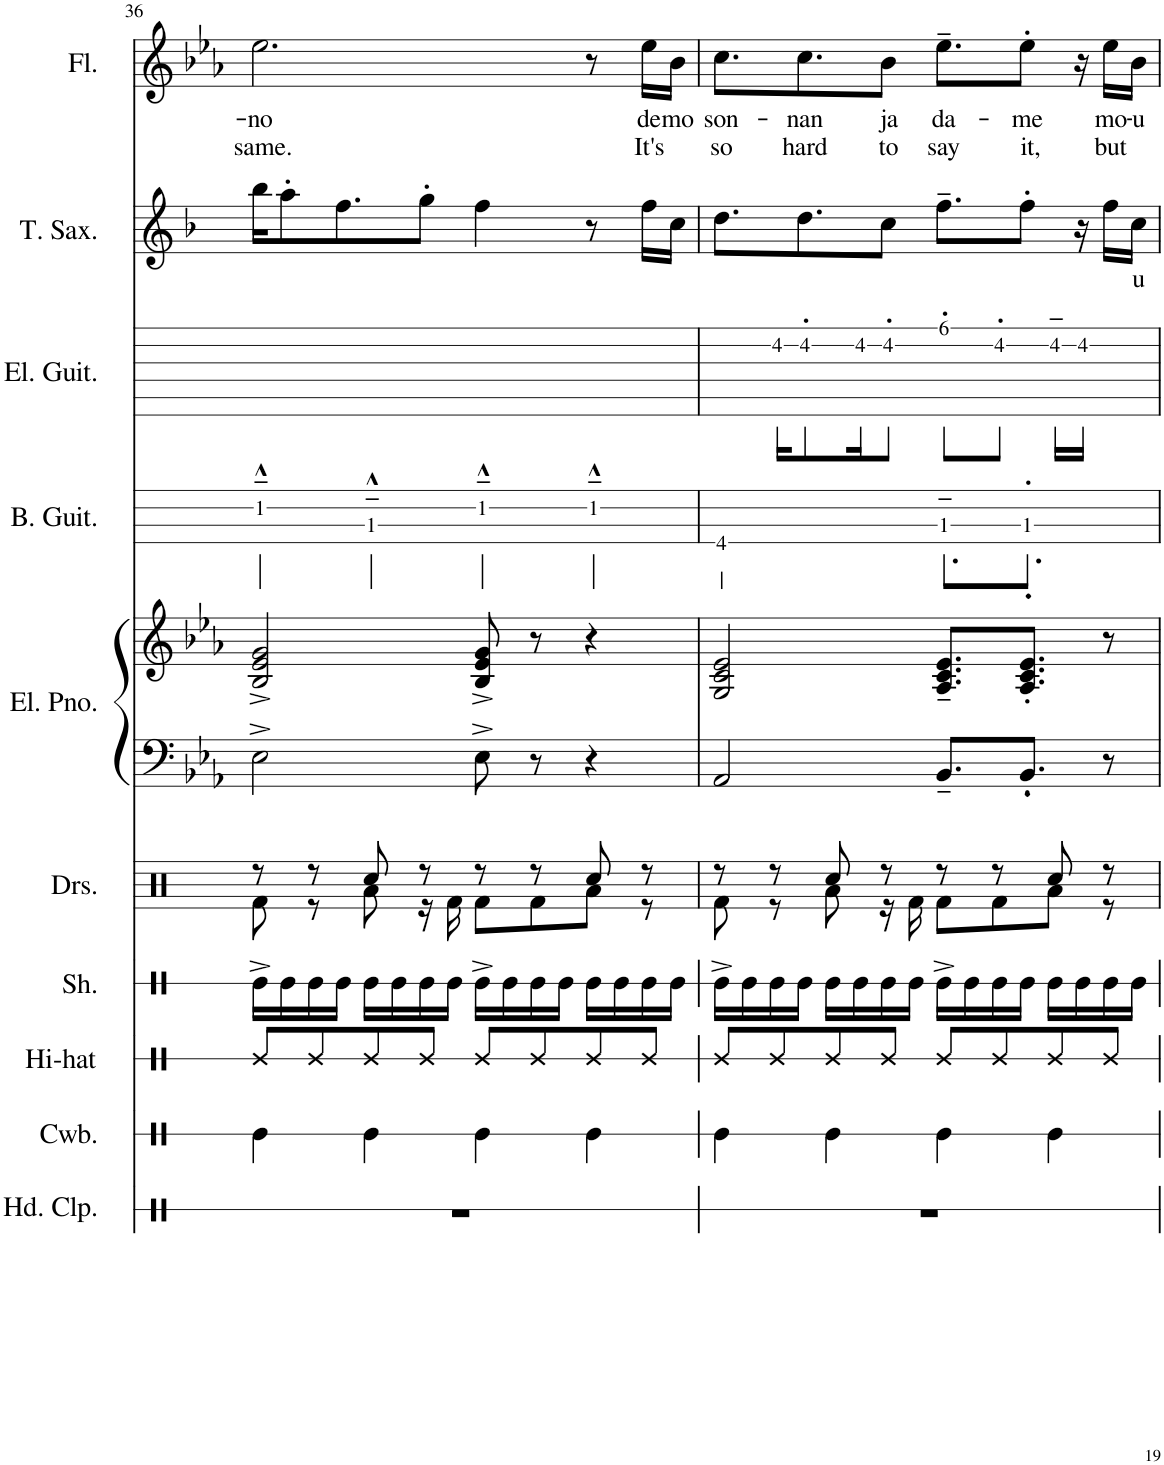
**kern	**kern	**kern	**kern	**kern	**kern	**kern	**kern	**kern	**kern	**text	**kern	**text	**text
*part10	*part9	*part8	*part7	*part6	*part5	*part5	*part4	*part3	*part2	*part2	*part1	*part1	*part1
*staff11	*staff10	*staff9	*staff8	*staff7	*staff6	*staff5	*staff4	*staff3	*staff2	*staff2	*staff1	*staff1	*staff1
*I"Hand Clap	*I"Cowbell	*I"Hi-hat	*I"Shaker	*I"Drumset	*I"Electric Piano	*	*I"Bass Guitar	*I"Electric Guitar (Muted)	*I"Tenor Saxophone	*	*I"Flute	*	*
*I'Hd. Clp.	*I'Cwb.	*I'Hi-hat	*I'Sh.	*I'Drs.	*I'El. Pno.	*	*I'B. Guit.	*I'El. Guit.	*I'T. Sax.	*	*I'Fl.	*	*
!!LO:PB:g=z
*clefX	*clefX	*clefX	*clefX	*clefX	*clefF4	*clefG2	*	*	*clefG2	*	*clefG2	*	*
*	*	*	*	*	*	*	*	*	*Trd8c14	*	*	*	*
*k[]	*k[]	*k[]	*k[]	*k[]	*k[b-e-a-]	*k[b-e-a-]	*k[b-e-a-]	*k[b-e-a-]	*k[b-]	*	*k[b-e-a-]	*	*
*M4/4	*M4/4	*M4/4	*M4/4	*M4/4	*M4/4	*M4/4	*M4/4	*M4/4	*M4/4	*	*M4/4	*	*
*met(c)	*met(c)	*met(c)	*met(c)	*met(c)	*met(c)	*met(c)	*met(c)	*met(c)	*met(c)	*	*met(c)	*	*
=36	=36	=36	=36	=36	=36	=36	=36	=36	=36	=36	=36	=36	=36
*	*	*	*	*^	*	*	*	*	*	*	*	*	*
!	!	!	!	!	!	!	!	!	!	!	!	!	!LO:LY:b	!LO:LY:b
1r	4Re\	8Re/L	16Re^\LL	8r	8Rf\	2E-^\	2B-/^ 2e-/^ 2g/^	4EE-~^^\	1r	16bb-\KL	.	2.ee-\	-no	same.
.	.	.	16Re\	.	.	.	.	.	.	8aa'\	.	.	.	.
.	.	8Re/	16Re\	8r	8r	.	.	.	.	.	.	.	.	.
.	.	.	16Re\JJ	.	.	.	.	.	.	8.ff\	.	.	.	.
.	4Re\	8Re/	16Re\LL	8Rcc/	8Ra\	.	.	4BBB-~^^\	.	.	.	.	.	.
.	.	.	16Re\	.	.	.	.	.	.	.	.	.	.	.
.	.	8Re/J	16Re\	8r	16r	.	.	.	.	8gg'\J	.	.	.	.
.	.	.	16Re\JJ	.	16Rf\	.	.	.	.	.	.	.	.	.
.	4Re\	8Re/L	16Re^\LL	8r	8Rf\L	8E-^\	8B-/^ 8e-/^ 8g/^	4EE-~^^\	.	4ff\	.	.	.	.
.	.	.	16Re\	.	.	.	.	.	.	.	.	.	.	.
.	.	8Re/	16Re\	8r	8Rf\	8r	8r	.	.	.	.	.	.	.
.	.	.	16Re\JJ	.	.	.	.	.	.	.	.	.	.	.
.	4Re\	8Re/	16Re\LL	8Rcc/	8Ra\J	4r	4r	4EE-~^^\	.	8r	.	8r	.	.
.	.	.	16Re\	.	.	.	.	.	.	.	.	.	.	.
!	!	!	!	!	!	!	!	!	!	!	!	!	!LO:LY:b	!LO:LY:b
.	.	8Re/J	16Re\	8r	8r	.	.	.	.	16ff\LL	.	16ee-\LL	de-	It's
!	!	!	!	!	!	!	!	!	!	!	!	!	!LO:LY:b	!
.	.	.	16Re\JJ	.	.	.	.	.	.	16cc\JJ	.	16b-\JJ	-mo	.
=37	=37	=37	=37	=37	=37	=37	=37	=37	=37	=37	=37	=37	=37	=37
!	!	!	!	!	!	!	!	!	!	!	!	!	!LO:LY:b	!LO:LY:b
1r	4Re\	8Re/L	16Re^\LL	8r	8Rf\	2AA-/	2G/ 2c/ 2e-/	2AAA-\	8r	8.dd\L	.	8.cc\L	son-	so
.	.	.	16Re\	.	.	.	.	.	.	.	.	.	.	.
.	.	8Re/	16Re\	8r	8r	.	.	.	16e-\KL	.	.	.	.	.
!	!	!	!	!	!	!	!	!	!	!	!	!	!LO:LY:b	!LO:LY:b
.	.	.	16Re\JJ	.	.	.	.	.	8e-'\	8.dd\	.	8.cc\	-nan	hard
.	4Re\	8Re/	16Re\LL	8Rcc/	8Ra\	.	.	.	.	.	.	.	.	.
.	.	.	16Re\	.	.	.	.	.	16e-\K	.	.	.	.	.
!	!	!	!	!	!	!	!	!	!	!	!	!	!LO:LY:b	!LO:LY:b
.	.	8Re/J	16Re\	8r	16r	.	.	.	8e-'\J	8cc\J	.	8b-\J	ja	to
.	.	.	16Re\JJ	.	16Rf\	.	.	.	.	.	.	.	.	.
!	!	!	!	!	!	!	!	!	!	!	!	!	!LO:LY:b	!LO:LY:b
.	4Re\	8Re/L	16Re^\LL	8r	8Rf\L	8.BB-~/L	8.A-/~ 8.c/~ 8.e-/~L	8.BBB-~\L	8b-'\L	8.ff~\L	.	8.ee-~\L	da-	say
.	.	.	16Re\	.	.	.	.	.	.	.	.	.	.	.
.	.	8Re/	16Re\	8r	8Rf\	.	.	.	8e-'\J	.	.	.	.	.
!	!	!	!	!	!	!	!	!	!	!	!	!	!LO:LY:b	!LO:LY:b
.	.	.	16Re\JJ	.	.	8.BB-'</J	8.A-/' 8.c/' 8.e-/'J	8.BBB-'<\J	.	8ff'\J	.	8ee-'\J	-me	it,
.	4Re\	8Re/	16Re\LL	8Rcc/	8Ra\J	.	.	.	16e-~\LL	.	.	.	.	.
.	.	.	16Re\	.	.	.	.	.	16e-\JJ	16r	.	16r	.	.
!	!	!	!	!	!	!	!	!	!	!	!	!	!LO:LY:b	!LO:LY:b
.	.	8Re/J	16Re\	8r	8r	8r	8r	8r	8r	16ff\LL	.	16ee-\LL	mo-	but
!	!	!	!	!	!	!	!	!	!	!	!LO:LY:b	!	!LO:LY:b	!
.	.	.	16Re\JJ	.	.	.	.	.	.	16cc\JJ	-u	16b-\JJ	-u	.
*	*	*	*	*v	*v	*	*	*	*	*	*	*	*	*
=	=	=	=	=	=	=	=	=	=	=	=	=	=
*-	*-	*-	*-	*-	*-	*-	*-	*-	*-	*-	*-	*-	*-
